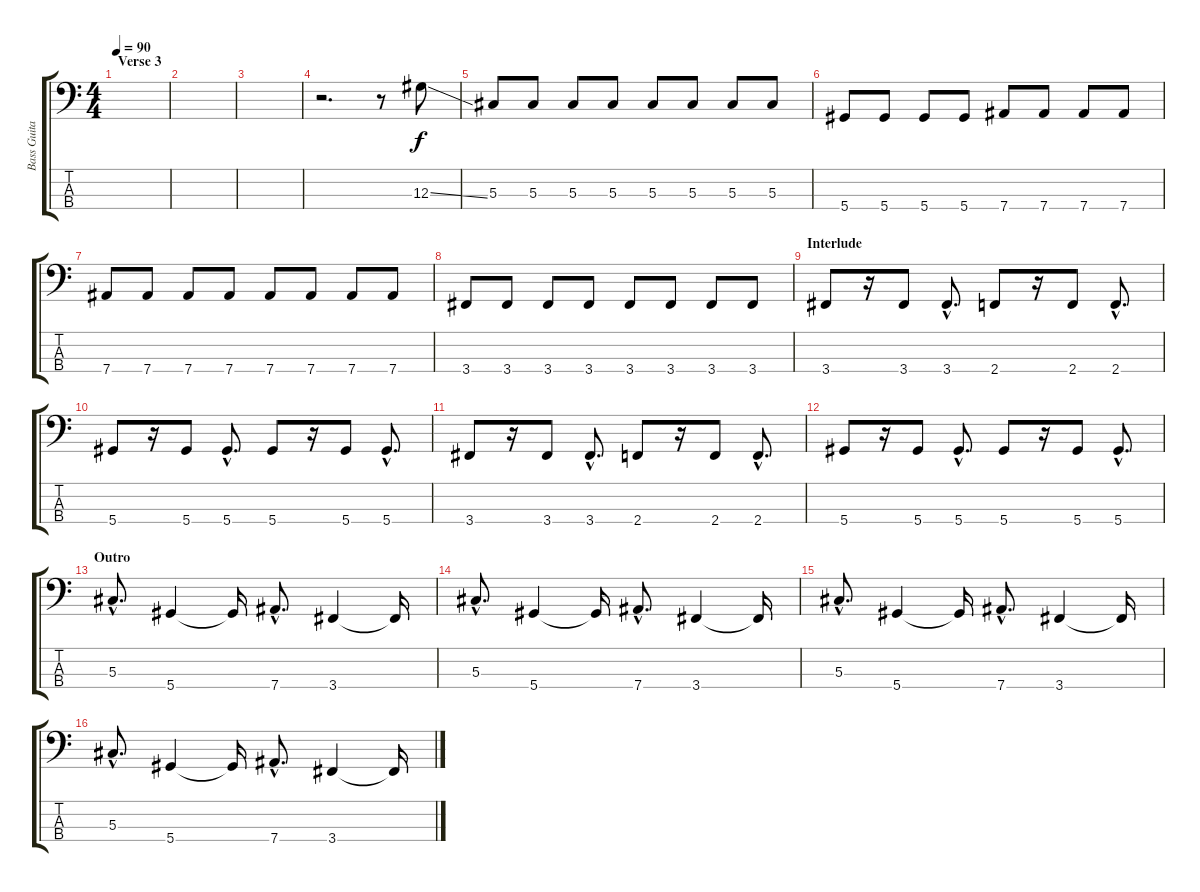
\track ("Bass Guitar" "Bass Guita") {instrument electricbasspick}
\staff {score tabs}
\tuning (Gb2 Db2 Ab1 Eb1) {hide}
\ts (4 4)
\section ("" "Verse 3")
\tempo 90
\clef f4
\ks c
|
|
|
r.2{d} r.8 12.3{ss}.8 |
5.3.8 5.3.8 5.3.8 5.3.8 5.3.8 5.3.8 5.3.8 5.3.8 |
5.4.8 5.4.8 5.4.8 5.4.8 7.4.8 7.4.8 7.4.8 7.4.8 |
7.4.8 7.4.8 7.4.8 7.4.8 7.4.8 7.4.8 7.4.8 7.4.8 |
3.4.8 3.4.8 3.4.8 3.4.8 3.4.8 3.4.8 3.4.8 3.4.8 |
\section ("" "Interlude")
3.4.8 r.16 3.4.8 3.4{hac}.8{d} 2.4.8 r.16 2.4.8 2.4{hac}.8{d} |
5.4.8 r.16 5.4.8 5.4{hac}.8{d} 5.4.8 r.16 5.4.8 5.4{hac}.8{d} |
3.4.8 r.16 3.4.8 3.4{hac}.8{d} 2.4.8 r.16 2.4.8 2.4{hac}.8{d} |
5.4.8 r.16 5.4.8 5.4{hac}.8{d} 5.4.8 r.16 5.4.8 5.4{hac}.8{d} |
\section ("" "Outro")
5.3{hac}.8{d} 5.4.4 5.4{t}.16 7.4{hac}.8{d} 3.4.4 3.4{t}.16 |
5.3{hac}.8{d} 5.4.4 5.4{t}.16 7.4{hac}.8{d} 3.4.4 3.4{t}.16 |
5.3{hac}.8{d} 5.4.4 5.4{t}.16 7.4{hac}.8{d} 3.4.4 3.4{t}.16 |
5.3{hac}.8{d} 5.4.4 5.4{t}.16 7.4{hac}.8{d} 3.4.4 3.4{t}.16
